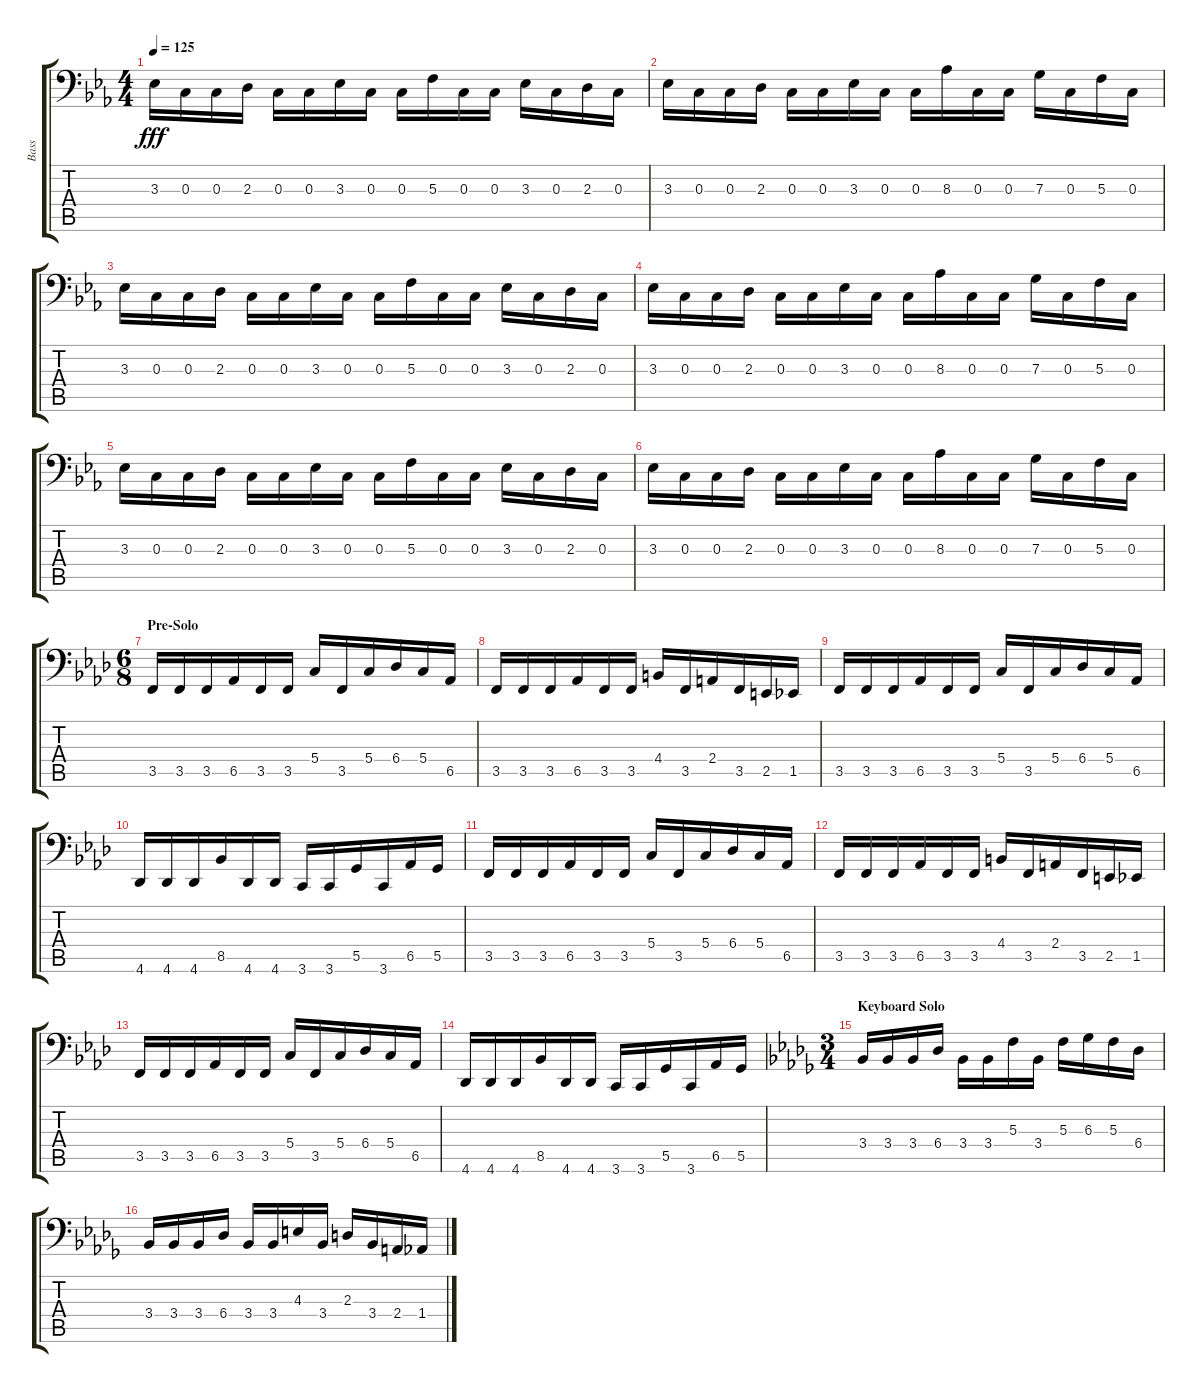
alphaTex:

\track ("Bass" "Bass") {instrument electricbasspick}
\staff {score tabs}
\tuning (Bb2 F2 C2 G1 D1 A0) {hide}
\ts (4 4)
\tempo 125
\clef f4
\ks cminor
3.3.16{dy fff} 0.3.16 0.3.16 2.3.16 0.3.16 0.3.16 3.3.16 0.3.16 0.3.16 5.3.16 0.3.16 0.3.16 3.3.16 0.3.16 2.3.16 0.3.16 |
3.3.16 0.3.16 0.3.16 2.3.16 0.3.16 0.3.16 3.3.16 0.3.16 0.3.16 8.3.16 0.3.16 0.3.16 7.3.16 0.3.16 5.3.16 0.3.16 |
3.3.16 0.3.16 0.3.16 2.3.16 0.3.16 0.3.16 3.3.16 0.3.16 0.3.16 5.3.16 0.3.16 0.3.16 3.3.16 0.3.16 2.3.16 0.3.16 |
3.3.16 0.3.16 0.3.16 2.3.16 0.3.16 0.3.16 3.3.16 0.3.16 0.3.16 8.3.16 0.3.16 0.3.16 7.3.16 0.3.16 5.3.16 0.3.16 |
3.3.16 0.3.16 0.3.16 2.3.16 0.3.16 0.3.16 3.3.16 0.3.16 0.3.16 5.3.16 0.3.16 0.3.16 3.3.16 0.3.16 2.3.16 0.3.16 |
3.3.16 0.3.16 0.3.16 2.3.16 0.3.16 0.3.16 3.3.16 0.3.16 0.3.16 8.3.16 0.3.16 0.3.16 7.3.16 0.3.16 5.3.16 0.3.16 |
\ts (6 8)
\section ("" "Pre-Solo")
\ks fminor
3.5.16 3.5.16 3.5.16 6.5.16 3.5.16 3.5.16 5.4.16 3.5.16 5.4.16 6.4.16 5.4.16 6.5.16 |
3.5.16 3.5.16 3.5.16 6.5.16 3.5.16 3.5.16 4.4.16 3.5.16 2.4.16 3.5.16 2.5.16 1.5.16 |
3.5.16 3.5.16 3.5.16 6.5.16 3.5.16 3.5.16 5.4.16 3.5.16 5.4.16 6.4.16 5.4.16 6.5.16 |
4.6.16 4.6.16 4.6.16 8.5.16 4.6.16 4.6.16 3.6.16 3.6.16 5.5.16 3.6.16 6.5.16 5.5.16 |
3.5.16 3.5.16 3.5.16 6.5.16 3.5.16 3.5.16 5.4.16 3.5.16 5.4.16 6.4.16 5.4.16 6.5.16 |
3.5.16 3.5.16 3.5.16 6.5.16 3.5.16 3.5.16 4.4.16 3.5.16 2.4.16 3.5.16 2.5.16 1.5.16 |
3.5.16 3.5.16 3.5.16 6.5.16 3.5.16 3.5.16 5.4.16 3.5.16 5.4.16 6.4.16 5.4.16 6.5.16 |
4.6.16 4.6.16 4.6.16 8.5.16 4.6.16 4.6.16 3.6.16 3.6.16 5.5.16 3.6.16 6.5.16 5.5.16 |
\ts (3 4)
\section ("" "Keyboard Solo")
\ks bbminor
3.4.16 3.4.16 3.4.16 6.4.16 3.4.16 3.4.16 5.3.16 3.4.16 5.3.16 6.3.16 5.3.16 6.4.16 |
3.4.16 3.4.16 3.4.16 6.4.16 3.4.16 3.4.16 4.3.16 3.4.16 2.3.16 3.4.16 2.4.16 1.4.16
